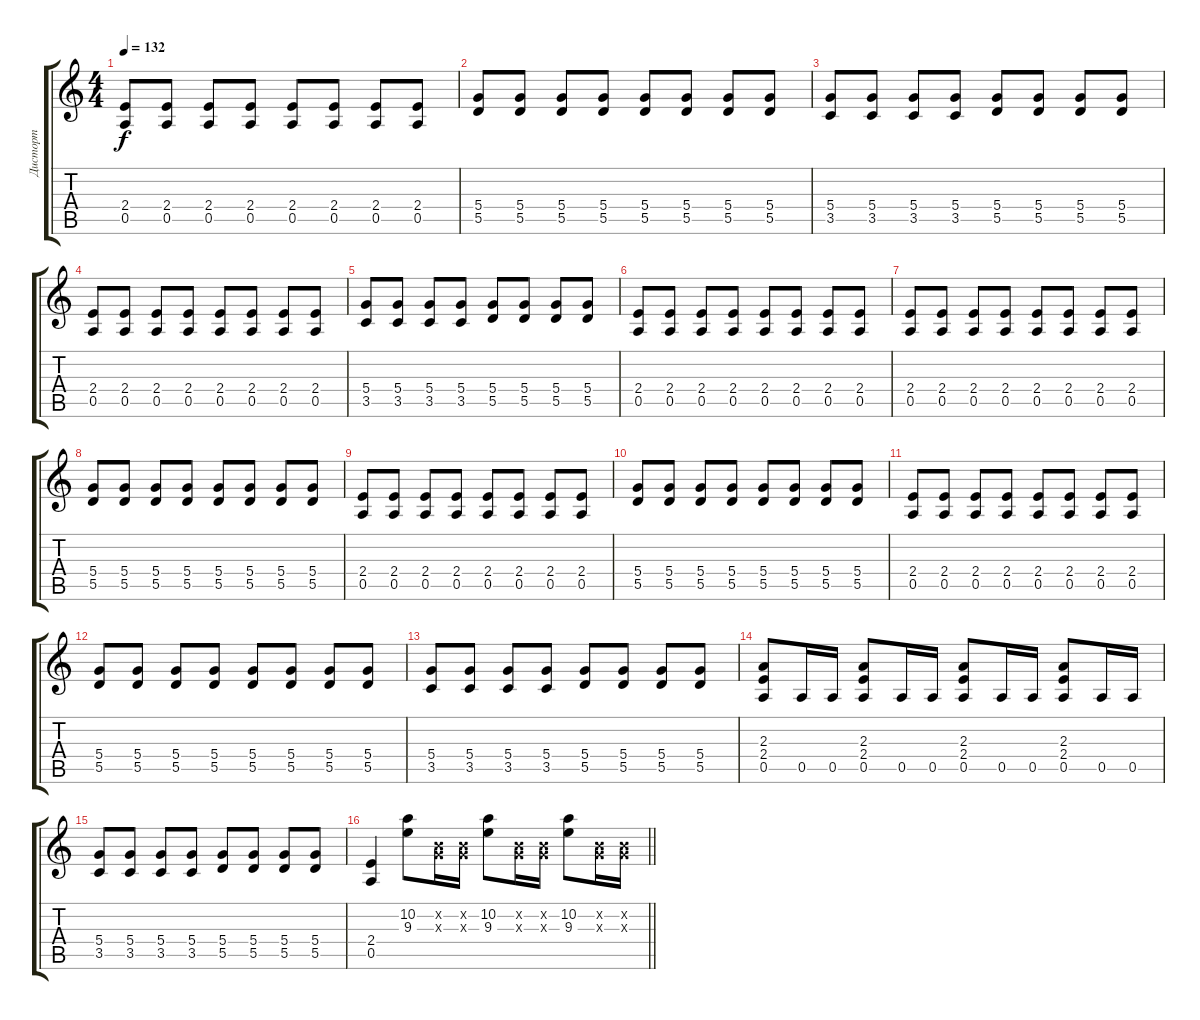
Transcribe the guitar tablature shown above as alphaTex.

\track ("Дисторт" "Дисторт") {instrument distortionguitar}
\staff {score tabs}
\tuning (E4 B3 G3 D3 A2 E2) {hide}
\ts (4 4)
\tempo 132
\clef g2
\ks c
(2.4 0.5).8{dy f} (2.4 0.5).8 (2.4 0.5).8 (2.4 0.5).8 (2.4 0.5).8 (2.4 0.5).8 (2.4 0.5).8 (2.4 0.5).8 |
(5.4 5.5).8 (5.4 5.5).8 (5.4 5.5).8 (5.4 5.5).8 (5.4 5.5).8 (5.4 5.5).8 (5.4 5.5).8 (5.4 5.5).8 |
(5.4 3.5).8 (5.4 3.5).8 (5.4 3.5).8 (5.4 3.5).8 (5.4 5.5).8 (5.4 5.5).8 (5.4 5.5).8 (5.4 5.5).8 |
(2.4 0.5).8 (2.4 0.5).8 (2.4 0.5).8 (2.4 0.5).8 (2.4 0.5).8 (2.4 0.5).8 (2.4 0.5).8 (2.4 0.5).8 |
(5.4 3.5).8 (5.4 3.5).8 (5.4 3.5).8 (5.4 3.5).8 (5.4 5.5).8 (5.4 5.5).8 (5.4 5.5).8 (5.4 5.5).8 |
(2.4 0.5).8 (2.4 0.5).8 (2.4 0.5).8 (2.4 0.5).8 (2.4 0.5).8 (2.4 0.5).8 (2.4 0.5).8 (2.4 0.5).8 |
(2.4 0.5).8 (2.4 0.5).8 (2.4 0.5).8 (2.4 0.5).8 (2.4 0.5).8 (2.4 0.5).8 (2.4 0.5).8 (2.4 0.5).8 |
(5.4 5.5).8 (5.4 5.5).8 (5.4 5.5).8 (5.4 5.5).8 (5.4 5.5).8 (5.4 5.5).8 (5.4 5.5).8 (5.4 5.5).8 |
(2.4 0.5).8 (2.4 0.5).8 (2.4 0.5).8 (2.4 0.5).8 (2.4 0.5).8 (2.4 0.5).8 (2.4 0.5).8 (2.4 0.5).8 |
(5.4 5.5).8 (5.4 5.5).8 (5.4 5.5).8 (5.4 5.5).8 (5.4 5.5).8 (5.4 5.5).8 (5.4 5.5).8 (5.4 5.5).8 |
(2.4 0.5).8 (2.4 0.5).8 (2.4 0.5).8 (2.4 0.5).8 (2.4 0.5).8 (2.4 0.5).8 (2.4 0.5).8 (2.4 0.5).8 |
(5.4 5.5).8 (5.4 5.5).8 (5.4 5.5).8 (5.4 5.5).8 (5.4 5.5).8 (5.4 5.5).8 (5.4 5.5).8 (5.4 5.5).8 |
(5.4 3.5).8 (5.4 3.5).8 (5.4 3.5).8 (5.4 3.5).8 (5.4 5.5).8 (5.4 5.5).8 (5.4 5.5).8 (5.4 5.5).8 |
(2.3 2.4 0.5).8 0.5.16 0.5.16 (2.3 2.4 0.5).8 0.5.16 0.5.16 (2.3 2.4 0.5).8 0.5.16 0.5.16 (2.3 2.4 0.5).8 0.5.16 0.5.16 |
(5.4 3.5).8 (5.4 3.5).8 (5.4 3.5).8 (5.4 3.5).8 (5.4 5.5).8 (5.4 5.5).8 (5.4 5.5).8 (5.4 5.5).8 |
\barLineRight lightlight
(2.4 0.5).4 (10.2 9.3).8 (0.2{x} 0.3{x}).16 (0.2{x} 0.3{x}).16 (10.2 9.3).8 (0.2{x} 0.3{x}).16 (0.2{x} 0.3{x}).16 (10.2 9.3).8 (0.2{x} 0.3{x}).16 (0.2{x} 0.3{x}).16
